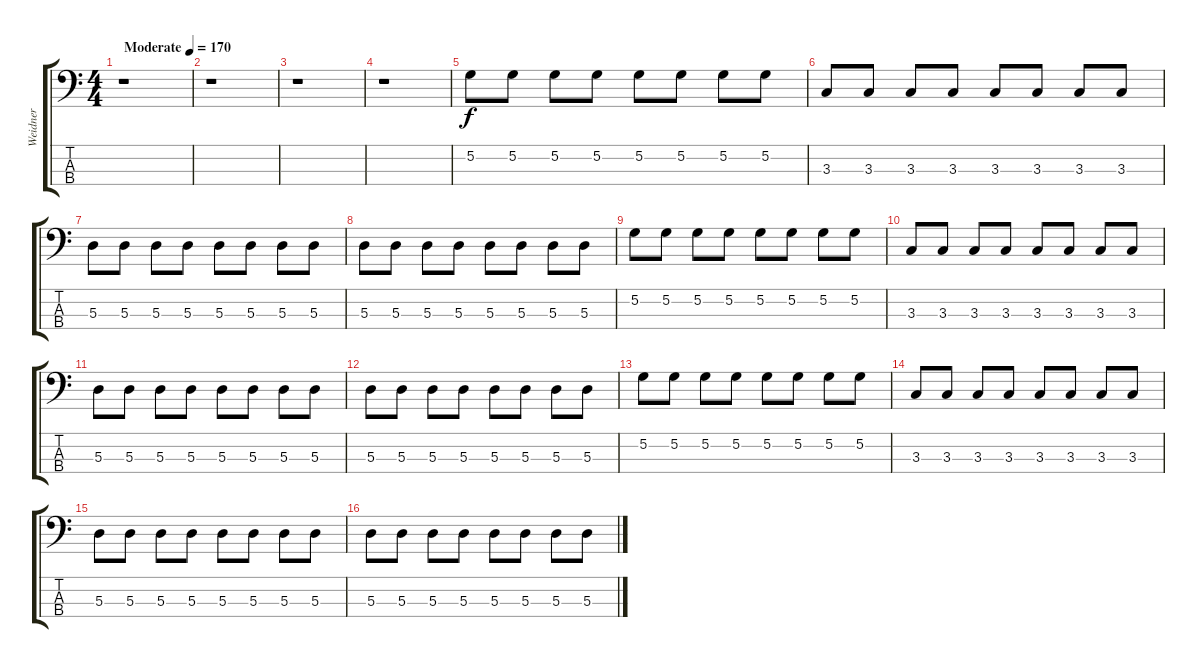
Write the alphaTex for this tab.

\track ("Weidner" "Weidner") {instrument electricbasspick}
\staff {score tabs}
\tuning (G2 D2 A1 E1) {hide}
\ts (4 4)
\tempo (170 "Moderate")
\clef f4
\ks c
r.1{dy f instrument electricbasspick} |
r.1 |
r.1 |
r.1 |
5.2.8 5.2.8 5.2.8 5.2.8 5.2.8 5.2.8 5.2.8 5.2.8 |
3.3.8 3.3.8 3.3.8 3.3.8 3.3.8 3.3.8 3.3.8 3.3.8 |
5.3.8 5.3.8 5.3.8 5.3.8 5.3.8 5.3.8 5.3.8 5.3.8 |
5.3.8 5.3.8 5.3.8 5.3.8 5.3.8 5.3.8 5.3.8 5.3.8 |
5.2.8 5.2.8 5.2.8 5.2.8 5.2.8 5.2.8 5.2.8 5.2.8 |
3.3.8 3.3.8 3.3.8 3.3.8 3.3.8 3.3.8 3.3.8 3.3.8 |
5.3.8 5.3.8 5.3.8 5.3.8 5.3.8 5.3.8 5.3.8 5.3.8 |
5.3.8 5.3.8 5.3.8 5.3.8 5.3.8 5.3.8 5.3.8 5.3.8 |
5.2.8 5.2.8 5.2.8 5.2.8 5.2.8 5.2.8 5.2.8 5.2.8 |
3.3.8 3.3.8 3.3.8 3.3.8 3.3.8 3.3.8 3.3.8 3.3.8 |
5.3.8 5.3.8 5.3.8 5.3.8 5.3.8 5.3.8 5.3.8 5.3.8 |
5.3.8 5.3.8 5.3.8 5.3.8 5.3.8 5.3.8 5.3.8 5.3.8
